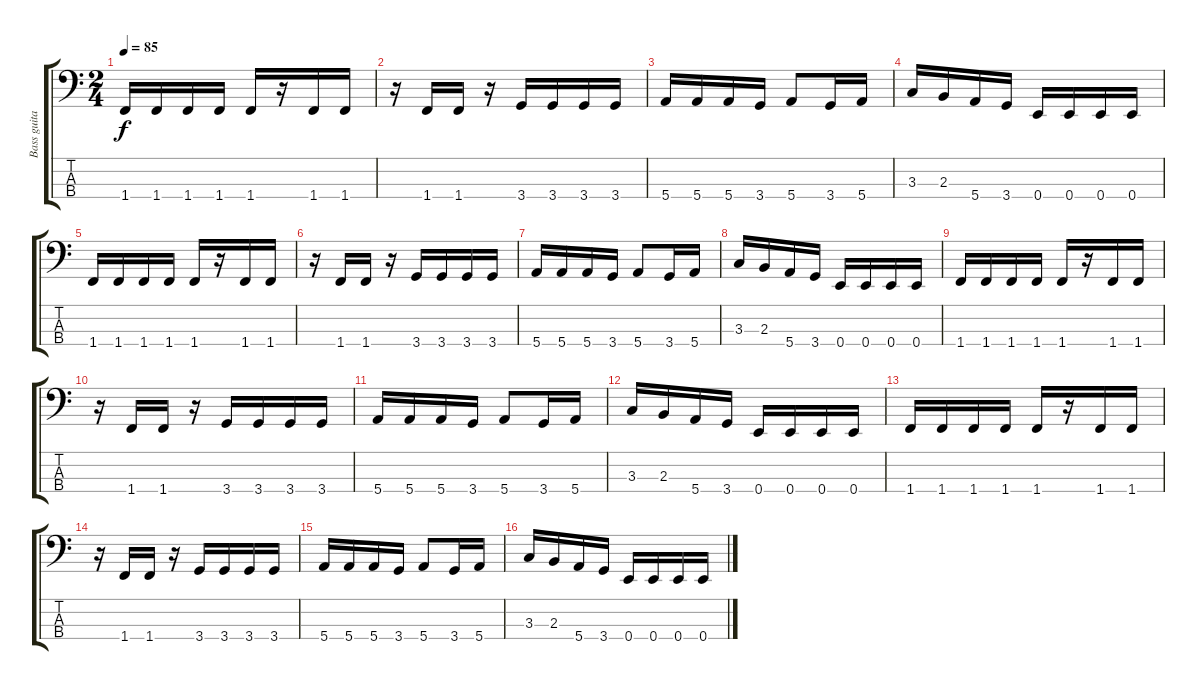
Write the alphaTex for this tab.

\track ("Bass guitar" "Bass guita") {instrument electricbassfinger}
\staff {score tabs}
\tuning (G2 D2 A1 E1) {hide}
\ts (2 4)
\tempo 85
\clef f4
\ks c
1.4.16{dy f} 1.4.16 1.4.16 1.4.16 1.4.16 r.16 1.4.16 1.4.16 |
r.16 1.4.16 1.4.16 r.16 3.4.16 3.4.16 3.4.16 3.4.16 |
5.4.16 5.4.16 5.4.16 3.4.16 5.4.8 3.4.16 5.4.16 |
3.3.16 2.3.16 5.4.16 3.4.16 0.4.16 0.4.16 0.4.16 0.4.16 |
1.4.16 1.4.16 1.4.16 1.4.16 1.4.16 r.16 1.4.16 1.4.16 |
r.16 1.4.16 1.4.16 r.16 3.4.16 3.4.16 3.4.16 3.4.16 |
5.4.16 5.4.16 5.4.16 3.4.16 5.4.8 3.4.16 5.4.16 |
3.3.16 2.3.16 5.4.16 3.4.16 0.4.16 0.4.16 0.4.16 0.4.16 |
1.4.16 1.4.16 1.4.16 1.4.16 1.4.16 r.16 1.4.16 1.4.16 |
r.16 1.4.16 1.4.16 r.16 3.4.16 3.4.16 3.4.16 3.4.16 |
5.4.16 5.4.16 5.4.16 3.4.16 5.4.8 3.4.16 5.4.16 |
3.3.16 2.3.16 5.4.16 3.4.16 0.4.16 0.4.16 0.4.16 0.4.16 |
1.4.16 1.4.16 1.4.16 1.4.16 1.4.16 r.16 1.4.16 1.4.16 |
r.16 1.4.16 1.4.16 r.16 3.4.16 3.4.16 3.4.16 3.4.16 |
5.4.16 5.4.16 5.4.16 3.4.16 5.4.8 3.4.16 5.4.16 |
3.3.16 2.3.16 5.4.16 3.4.16 0.4.16 0.4.16 0.4.16 0.4.16
